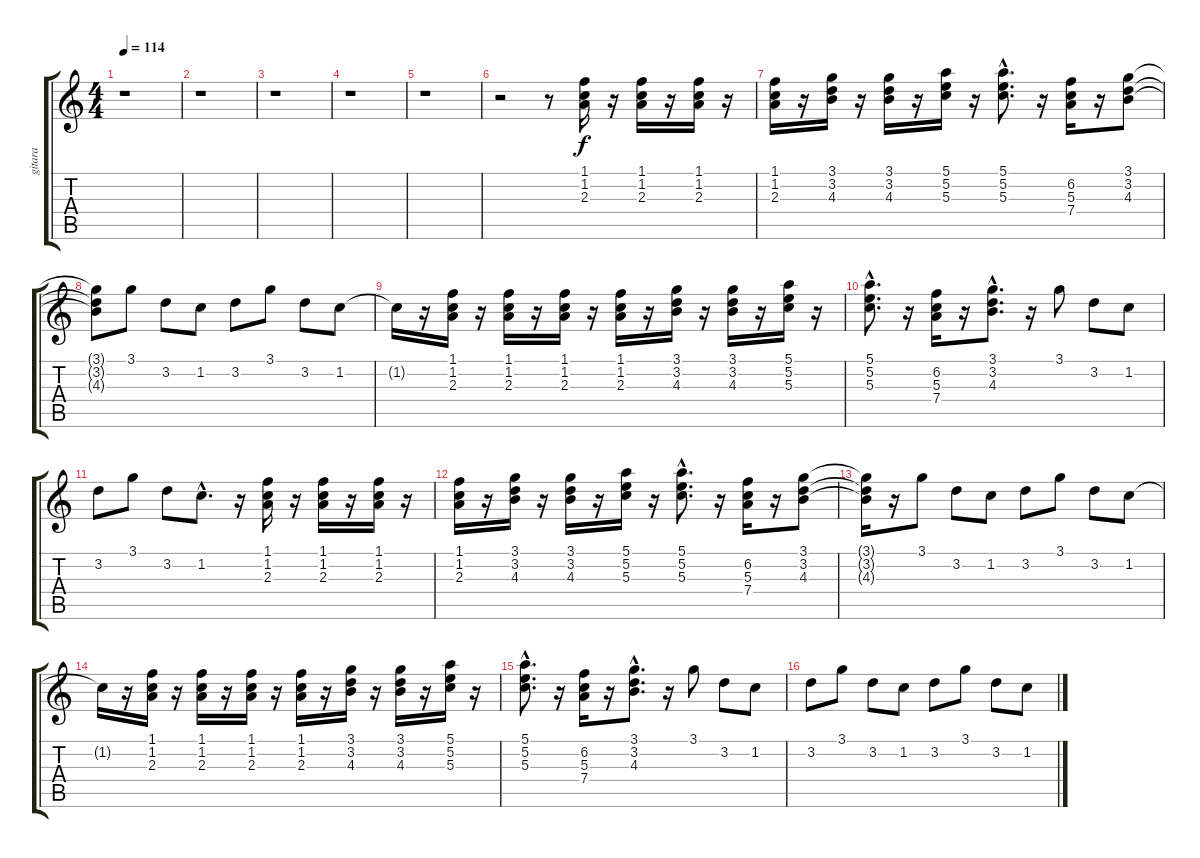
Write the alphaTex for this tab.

\track ("gitara" "gitara") {instrument electricguitarmuted}
\staff {score tabs}
\tuning (E4 B3 G3 D3 A2 E2) {hide}
\ts (4 4)
\tempo 114
\clef g2
\ks c
r.1{dy f} |
r.1 |
r.1 |
r.1 |
r.1 |
r.2 r.8 (1.1 1.2 2.3).16 r.16 (1.1 1.2 2.3).16 r.16 (1.1 1.2 2.3).16 r.16 |
(1.1 1.2 2.3).16 r.16 (3.1 3.2 4.3).16 r.16 (3.1 3.2 4.3).16 r.16 (5.1 5.2 5.3).16 r.16 (5.1{hac} 5.2{hac} 5.3{hac}).8{d} r.16 (6.2 5.3 7.4).16 r.16 (3.1 3.2 4.3).8 |
(3.1{t} 3.2{t} 4.3{t}).8 3.1.8 3.2.8 1.2.8 3.2.8 3.1.8 3.2.8 1.2.8 |
1.2{t}.16 r.16 (1.1 1.2 2.3).16 r.16 (1.1 1.2 2.3).16 r.16 (1.1 1.2 2.3).16 r.16 (1.1 1.2 2.3).16 r.16 (3.1 3.2 4.3).16 r.16 (3.1 3.2 4.3).16 r.16 (5.1 5.2 5.3).16 r.16 |
(5.1{hac} 5.2{hac} 5.3{hac}).8{d} r.16 (6.2 5.3 7.4).16 r.16 (3.1{hac} 3.2{hac} 4.3{hac}).8{d} r.16 3.1.8 3.2.8 1.2.8 |
3.2.8 3.1.8 3.2.8 1.2{hac}.8{d} r.16 (1.1 1.2 2.3).16 r.16 (1.1 1.2 2.3).16 r.16 (1.1 1.2 2.3).16 r.16 |
(1.1 1.2 2.3).16 r.16 (3.1 3.2 4.3).16 r.16 (3.1 3.2 4.3).16 r.16 (5.1 5.2 5.3).16 r.16 (5.1{hac} 5.2{hac} 5.3{hac}).8{d} r.16 (6.2 5.3 7.4).16 r.16 (3.1 3.2 4.3).8 |
(3.1{t} 3.2{t} 4.3{t}).16 r.16 3.1.8 3.2.8 1.2.8 3.2.8 3.1.8 3.2.8 1.2.8 |
1.2{t}.16 r.16 (1.1 1.2 2.3).16 r.16 (1.1 1.2 2.3).16 r.16 (1.1 1.2 2.3).16 r.16 (1.1 1.2 2.3).16 r.16 (3.1 3.2 4.3).16 r.16 (3.1 3.2 4.3).16 r.16 (5.1 5.2 5.3).16 r.16 |
(5.1{hac} 5.2{hac} 5.3{hac}).8{d} r.16 (6.2 5.3 7.4).16 r.16 (3.1{hac} 3.2{hac} 4.3{hac}).8{d} r.16 3.1.8 3.2.8 1.2.8 |
3.2.8 3.1.8 3.2.8 1.2.8 3.2.8 3.1.8 3.2.8 1.2.8
